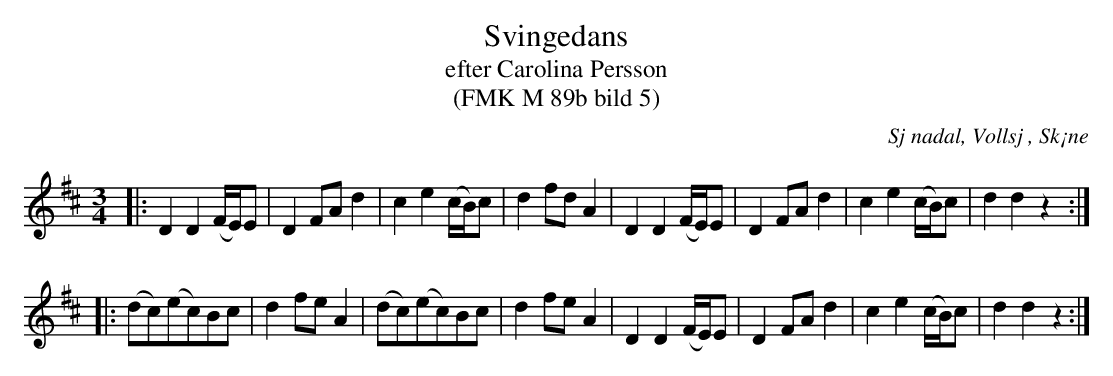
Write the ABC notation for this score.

X:1
T:Svingedans
T:efter Carolina Persson
T:(FMK M 89b bild 5)
O:Sj nadal, Vollsj , Sk¡ne
M:3/4
L:1/8
Q:108
K:D
|: D2 D2 (F/E/)E | D2 FA d2 | c2 e2 (c/B/)c | d2 fd A2 | D2 D2 (F/E/)E | D2 FA d2 | c2 e2 (c/B/)c | d2 d2 z2 :|
|: (dc)(ec)Bc | d2 fe A2 | (dc)(ec)Bc | d2 fe A2 | D2 D2 (F/E/)E | D2 FA d2 | c2 e2 (c/B/)c | d2 d2 z2 :|
